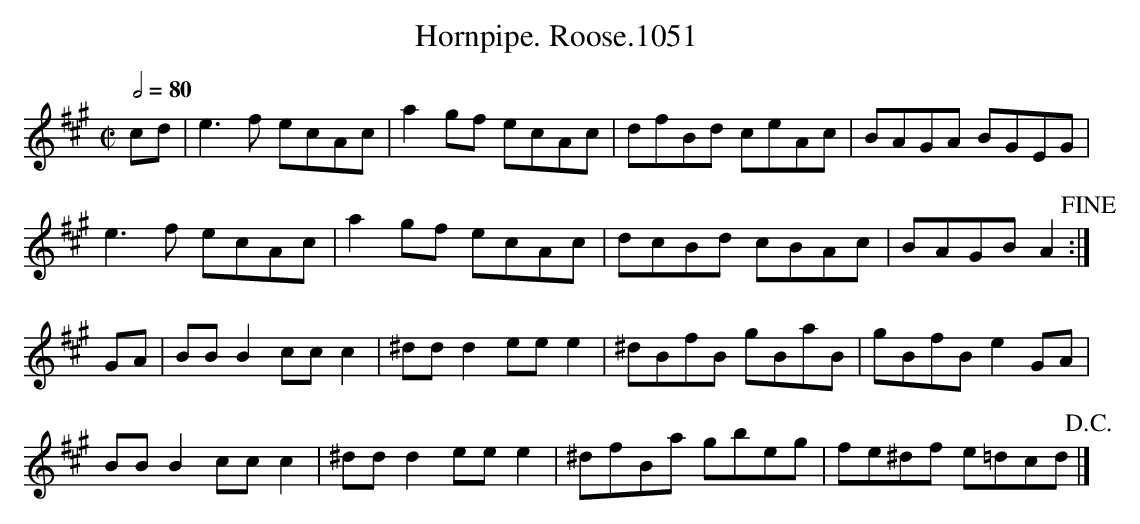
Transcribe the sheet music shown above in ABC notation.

X:1
T:Hornpipe. Roose.1051
M:C|
L:1/8
Q:1/2=80
K:A
cd|e3f ecAc|a2gf ecAc|dfBd ceAc|BAGA BGEG|
e3f ecAc|a2gf ecAc|dcBd cBAc|BAGB A2!fine!:|
GA|BB B2 cc c2|^dd d2 ee e2|^dBfB gBaB|gBfB e2 GA|
BB B2 cc c2|^dd d2 ee e2|^dfBa gbeg|fe^df e=dcd!D.C.!|]
